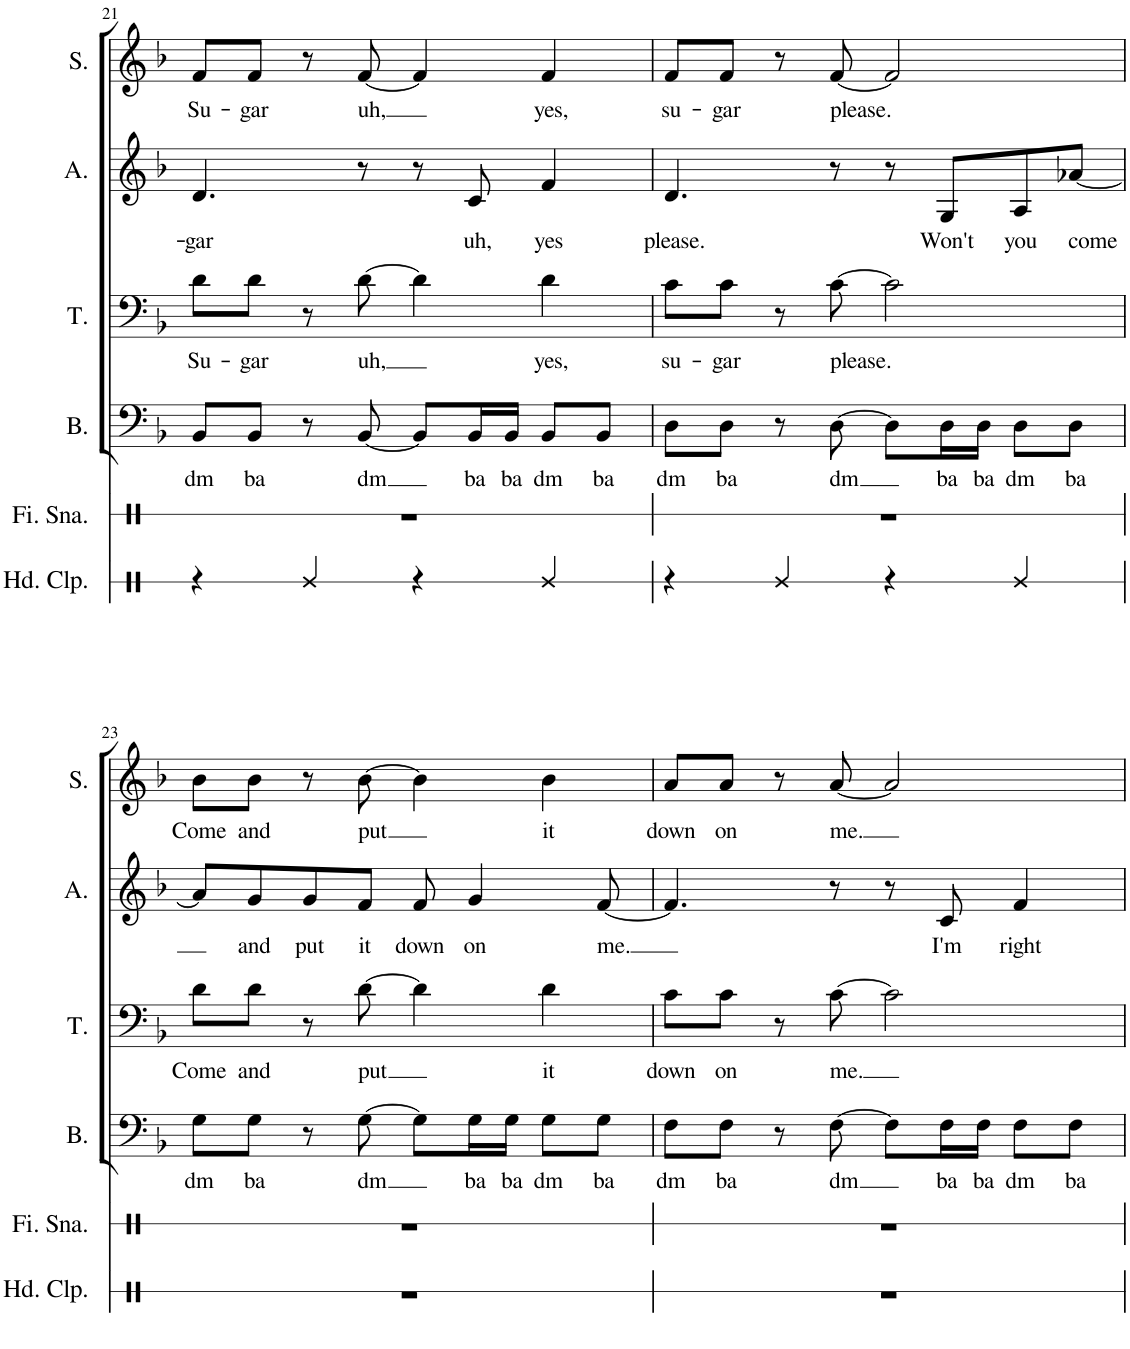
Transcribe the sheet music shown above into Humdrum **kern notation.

**kern	**kern	**kern	**text	**kern	**text	**kern	**text	**kern	**text
*part6	*part5	*part4	*part4	*part3	*part3	*part2	*part2	*part1	*part1
*staff6	*staff5	*staff4	*staff4	*staff3	*staff3	*staff2	*staff2	*staff1	*staff1
*I"Hand Clap	*I"Finger Snap	*I"Bass	*	*I"Tenor	*	*I"Alto	*	*I"Soprano	*
*I'Hd. Clp.	*I'Fi. Sna.	*I'B.	*	*I'T.	*	*I'A.	*	*I'S.	*
!!LO:PB:g=z
*clefX	*clefX	*clefF4	*	*clefF4	*	*clefG2	*	*clefG2	*
*k[]	*k[]	*k[b-]	*	*k[b-]	*	*k[b-]	*	*k[b-]	*
*M4/4	*M4/4	*M4/4	*	*M4/4	*	*M4/4	*	*M4/4	*
=21	=21	=21	=21	=21	=21	=21	=21	=21	=21
!	!	!	!LO:LY:b	!	!LO:LY:b	!	!LO:LY:b	!	!LO:LY:b
4r	1r	8BB-/L	dm	8d\L	Su-	4.d/	-gar	8f/L	Su-
!	!	!	!LO:LY:b	!	!LO:LY:b	!	!	!	!LO:LY:b
.	.	8BB-/J	ba	8d\J	-gar	.	.	8f/J	-gar
4Re/	.	8r	.	8r	.	.	.	8r	.
!	!	!	!LO:LY:b	!	!LO:LY:b	!	!	!	!LO:LY:b
.	.	[8BB-/	dm	[8d\	uh,	8r	.	[8f/	uh,
4r	.	8BB-/L]	.	4d\]	.	8r	.	4f/]	.
!	!	!	!LO:LY:b	!	!	!	!LO:LY:b	!	!
.	.	16BB-/L	ba	.	.	8c/	uh,	.	.
!	!	!	!LO:LY:b	!	!	!	!	!	!
.	.	16BB-/JJ	ba	.	.	.	.	.	.
!	!	!	!LO:LY:b	!	!LO:LY:b	!	!LO:LY:b	!	!LO:LY:b
4Re/	.	8BB-/L	dm	4d\	yes,	4f/	yes	4f/	yes,
!	!	!	!LO:LY:b	!	!	!	!	!	!
.	.	8BB-/J	ba	.	.	.	.	.	.
=22	=22	=22	=22	=22	=22	=22	=22	=22	=22
!	!	!	!LO:LY:b	!	!LO:LY:b	!	!LO:LY:b	!	!LO:LY:b
4r	1r	8D\L	dm	8c\L	su-	4.d/	please.	8f/L	su-
!	!	!	!LO:LY:b	!	!LO:LY:b	!	!	!	!LO:LY:b
.	.	8D\J	ba	8c\J	-gar	.	.	8f/J	-gar
4Re/	.	8r	.	8r	.	.	.	8r	.
!	!	!	!LO:LY:b	!	!LO:LY:b	!	!	!	!LO:LY:b
.	.	[8D\	dm	[8c\	please.	8r	.	[8f/	please.
4r	.	8D\L]	.	2c\]	.	8r	.	2f/]	.
!	!	!	!LO:LY:b	!	!	!	!LO:LY:b	!	!
.	.	16D\L	ba	.	.	8G/L	Won't	.	.
!	!	!	!LO:LY:b	!	!	!	!	!	!
.	.	16D\JJ	ba	.	.	.	.	.	.
!	!	!	!LO:LY:b	!	!	!	!LO:LY:b	!	!
4Re/	.	8D\L	dm	.	.	8A/	you	.	.
!	!	!	!LO:LY:b	!	!	!	!LO:LY:b	!	!
.	.	8D\J	ba	.	.	[8a-X/J	come	.	.
!!LO:LB:g=z
=23	=23	=23	=23	=23	=23	=23	=23	=23	=23
!	!	!	!LO:LY:b	!	!LO:LY:b	!	!	!	!LO:LY:b
1r	1r	8G\L	dm	8d\L	Come	8a-/L]	.	8b-\L	Come
!	!	!	!LO:LY:b	!	!LO:LY:b	!	!LO:LY:b	!	!LO:LY:b
.	.	8G\J	ba	8d\J	and	8g/	and	8b-\J	and
!	!	!	!	!	!	!	!LO:LY:b	!	!
.	.	8r	.	8r	.	8g/	put	8r	.
!	!	!	!LO:LY:b	!	!LO:LY:b	!	!LO:LY:b	!	!LO:LY:b
.	.	[8G\	dm	[8d\	put	8f/J	it	[8b-\	put
!	!	!	!	!	!	!	!LO:LY:b	!	!
.	.	8G\L]	.	4d\]	.	8f/	down	4b-\]	.
!	!	!	!LO:LY:b	!	!	!	!LO:LY:b	!	!
.	.	16G\L	ba	.	.	4g/	on	.	.
!	!	!	!LO:LY:b	!	!	!	!	!	!
.	.	16G\JJ	ba	.	.	.	.	.	.
!	!	!	!LO:LY:b	!	!LO:LY:b	!	!	!	!LO:LY:b
.	.	8G\L	dm	4d\	it	.	.	4b-\	it
!	!	!	!LO:LY:b	!	!	!	!LO:LY:b	!	!
.	.	8G\J	ba	.	.	[8f/	me.	.	.
=24	=24	=24	=24	=24	=24	=24	=24	=24	=24
!	!	!	!LO:LY:b	!	!LO:LY:b	!	!	!	!LO:LY:b
1r	1r	8F\L	dm	8c\L	down	4.f/]	.	8a/L	down
!	!	!	!LO:LY:b	!	!LO:LY:b	!	!	!	!LO:LY:b
.	.	8F\J	ba	8c\J	on	.	.	8a/J	on
.	.	8r	.	8r	.	.	.	8r	.
!	!	!	!LO:LY:b	!	!LO:LY:b	!	!	!	!LO:LY:b
.	.	[8F\	dm	[8c\	me.	8r	.	[8a/	me.
.	.	8F\L]	.	2c\]	.	8r	.	2a/]	.
!	!	!	!LO:LY:b	!	!	!	!LO:LY:b	!	!
.	.	16F\L	ba	.	.	8c/	I'm	.	.
!	!	!	!LO:LY:b	!	!	!	!	!	!
.	.	16F\JJ	ba	.	.	.	.	.	.
!	!	!	!LO:LY:b	!	!	!	!LO:LY:b	!	!
.	.	8F\L	dm	.	.	4f/	right	.	.
!	!	!	!LO:LY:b	!	!	!	!	!	!
.	.	8F\J	ba	.	.	.	.	.	.
=	=	=	=	=	=	=	=	=	=
*-	*-	*-	*-	*-	*-	*-	*-	*-	*-
